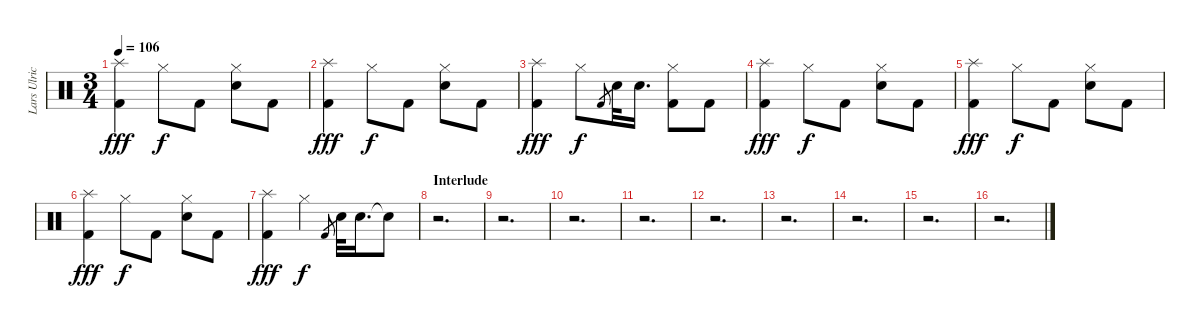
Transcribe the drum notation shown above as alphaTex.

\track ("Lars Ulrich" "Lars Ulric") {instrument percussion}
\staff {score}
\articulation defaults
\ts (3 4)
\tempo 106
\clef neutral
\ks c
("Splash (hit)" "Kick (hit) 2").4{dy fff} "Hi-Hat (closed)".8{dy f} "Kick (hit) 2".8 ("Hi-Hat (closed)" "Electric Snare (hit)").8 "Kick (hit) 2".8 |
("Splash (hit)" "Kick (hit) 2").4{dy fff} "Hi-Hat (closed)".8{dy f} "Kick (hit) 2".8 ("Hi-Hat (closed)" "Electric Snare (hit)").8 "Kick (hit) 2".8 |
("Splash (hit)" "Kick (hit) 2").4{dy fff} "Hi-Hat (closed)".8{dy f} "Kick (hit) 2".8{gr} "Electric Snare (hit)".32 "Electric Snare (hit)".16{d} ("Hi-Hat (closed)" "Kick (hit) 2").8 "Kick (hit) 2".8 |
("Splash (hit)" "Kick (hit) 2").4{dy fff} "Hi-Hat (closed)".8{dy f} "Kick (hit) 2".8 ("Hi-Hat (closed)" "Electric Snare (hit)").8 "Kick (hit) 2".8 |
("Splash (hit)" "Kick (hit) 2").4{dy fff} "Hi-Hat (closed)".8{dy f} "Kick (hit) 2".8 ("Hi-Hat (closed)" "Electric Snare (hit)").8 "Kick (hit) 2".8 |
("Splash (hit)" "Kick (hit) 2").4{dy fff} "Hi-Hat (closed)".8{dy f} "Kick (hit) 2".8 ("Hi-Hat (closed)" "Electric Snare (hit)").8 "Kick (hit) 2".8 |
("Splash (hit)" "Kick (hit) 2").4{dy fff} "Hi-Hat (closed)".4{dy f} "Kick (hit) 2".8{gr} "Electric Snare (hit)".32 "Electric Snare (hit)".16{d} "Snare (hit)"{t}.8 |
\section ("" "Interlude")
r.2{d} |
r.2{d} |
r.2{d} |
r.2{d} |
r.2{d} |
r.2{d} |
r.2{d} |
r.2{d} |
r.2{d}
